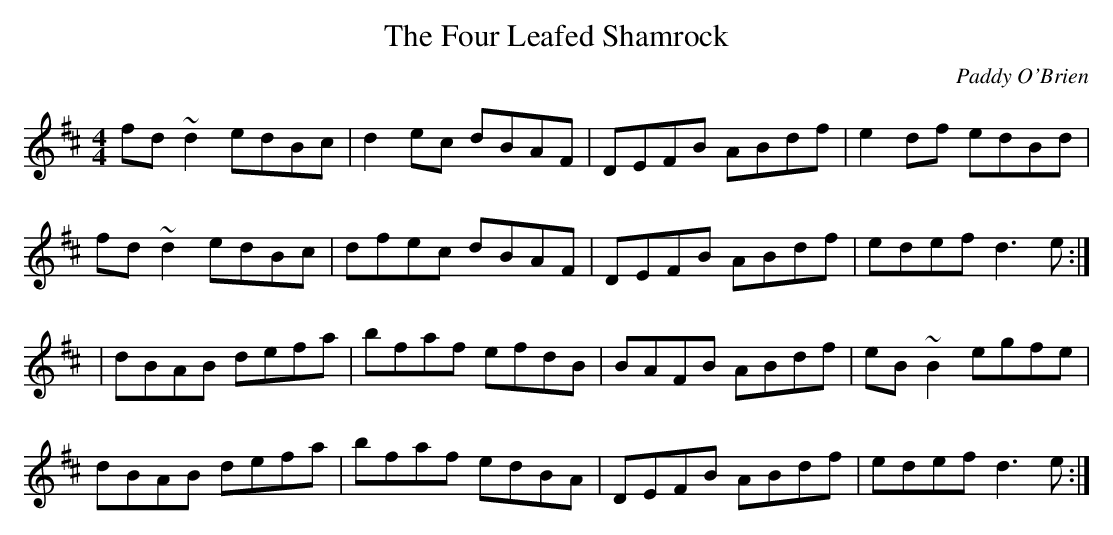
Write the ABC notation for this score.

X:1
T:Four Leafed Shamrock, The
M:4/4
L:1/8
C:Paddy O'Brien
K:Dmaj
fd~d2 edBc|d2ec dBAF|DEFB ABdf|e2df edBd|
fd~d2 edBc|dfec dBAF|DEFB ABdf|edef d3e:|
|dBAB defa|bfaf efdB|BAFB ABdf|eB~B2 egfe|
dBAB defa|bfaf edBA|DEFB ABdf|edef d3e:|
